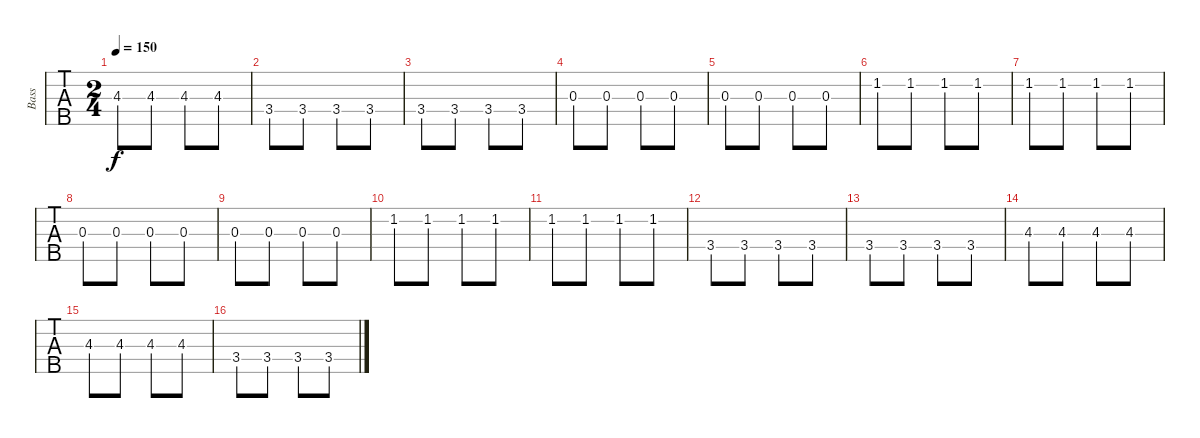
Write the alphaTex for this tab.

\track ("Bass" "Bass") {instrument electricbassfinger}
\staff {tabs}
\tuning (Gb2 Db2 Ab1 Eb1 Bb0) {hide}
\ts (2 4)
\tempo 150
\clef f4
\ks c
4.3.8{dy f} 4.3.8 4.3.8 4.3.8 |
3.4.8 3.4.8 3.4.8 3.4.8 |
3.4.8 3.4.8 3.4.8 3.4.8 |
0.3.8 0.3.8 0.3.8 0.3.8 |
0.3.8 0.3.8 0.3.8 0.3.8 |
1.2.8 1.2.8 1.2.8 1.2.8 |
1.2.8 1.2.8 1.2.8 1.2.8 |
0.3.8 0.3.8 0.3.8 0.3.8 |
0.3.8 0.3.8 0.3.8 0.3.8 |
1.2.8 1.2.8 1.2.8 1.2.8 |
1.2.8 1.2.8 1.2.8 1.2.8 |
3.4.8 3.4.8 3.4.8 3.4.8 |
3.4.8 3.4.8 3.4.8 3.4.8 |
4.3.8 4.3.8 4.3.8 4.3.8 |
4.3.8 4.3.8 4.3.8 4.3.8 |
3.4.8 3.4.8 3.4.8 3.4.8
